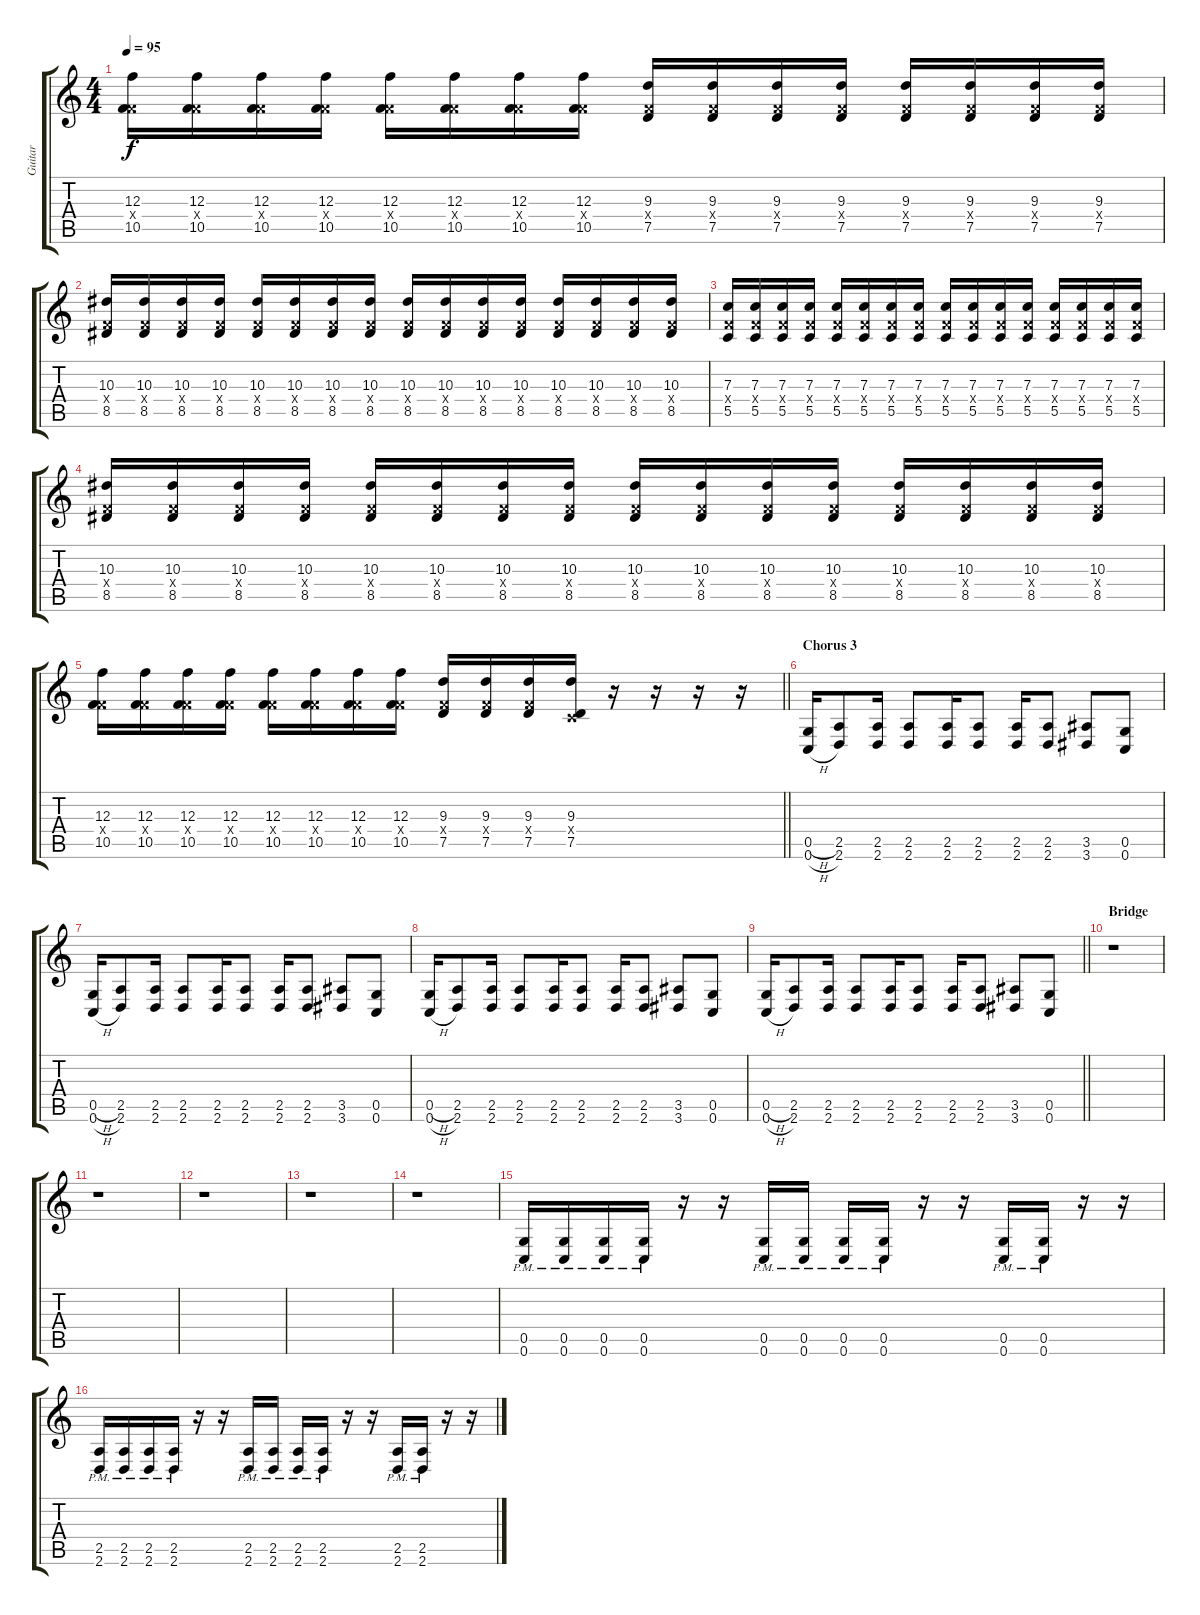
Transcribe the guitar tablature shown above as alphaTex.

\track ("Guitar" "Guitar") {instrument distortionguitar}
\staff {score tabs}
\tuning (D4 A3 F3 C3 G2 C2) {hide}
\ts (4 4)
\tempo 95
\clef g2
\ks c
(12.3 5.4{x} 10.5).16{dy f} (12.3 5.4{x} 10.5).16 (12.3 5.4{x} 10.5).16 (12.3 5.4{x} 10.5).16 (12.3 5.4{x} 10.5).16 (12.3 5.4{x} 10.5).16 (12.3 5.4{x} 10.5).16 (12.3 5.4{x} 10.5).16 (9.3 5.4{x} 7.5).16 (9.3 5.4{x} 7.5).16 (9.3 5.4{x} 7.5).16 (9.3 5.4{x} 7.5).16 (9.3 5.4{x} 7.5).16 (9.3 5.4{x} 7.5).16 (9.3 5.4{x} 7.5).16 (9.3 5.4{x} 7.5).16 |
(10.3 5.4{x} 8.5).16 (10.3 5.4{x} 8.5).16 (10.3 5.4{x} 8.5).16 (10.3 5.4{x} 8.5).16 (10.3 5.4{x} 8.5).16 (10.3 5.4{x} 8.5).16 (10.3 5.4{x} 8.5).16 (10.3 5.4{x} 8.5).16 (10.3 5.4{x} 8.5).16 (10.3 5.4{x} 8.5).16 (10.3 5.4{x} 8.5).16 (10.3 5.4{x} 8.5).16 (10.3 5.4{x} 8.5).16 (10.3 5.4{x} 8.5).16 (10.3 5.4{x} 8.5).16 (10.3 5.4{x} 8.5).16 |
(7.3 5.4{x} 5.5).16 (7.3 5.4{x} 5.5).16 (7.3 5.4{x} 5.5).16 (7.3 5.4{x} 5.5).16 (7.3 5.4{x} 5.5).16 (7.3 5.4{x} 5.5).16 (7.3 5.4{x} 5.5).16 (7.3 5.4{x} 5.5).16 (7.3 5.4{x} 5.5).16 (7.3 5.4{x} 5.5).16 (7.3 5.4{x} 5.5).16 (7.3 5.4{x} 5.5).16 (7.3 5.4{x} 5.5).16 (7.3 5.4{x} 5.5).16 (7.3 5.4{x} 5.5).16 (7.3 5.4{x} 5.5).16 |
(10.3 5.4{x} 8.5).16 (10.3 5.4{x} 8.5).16 (10.3 5.4{x} 8.5).16 (10.3 5.4{x} 8.5).16 (10.3 5.4{x} 8.5).16 (10.3 5.4{x} 8.5).16 (10.3 5.4{x} 8.5).16 (10.3 5.4{x} 8.5).16 (10.3 5.4{x} 8.5).16 (10.3 5.4{x} 8.5).16 (10.3 5.4{x} 8.5).16 (10.3 5.4{x} 8.5).16 (10.3 5.4{x} 8.5).16 (10.3 5.4{x} 8.5).16 (10.3 5.4{x} 8.5).16 (10.3 5.4{x} 8.5).16 |
\barLineRight lightlight
(12.3 5.4{x} 10.5).16 (12.3 5.4{x} 10.5).16 (12.3 5.4{x} 10.5).16 (12.3 5.4{x} 10.5).16 (12.3 5.4{x} 10.5).16 (12.3 5.4{x} 10.5).16 (12.3 5.4{x} 10.5).16 (12.3 5.4{x} 10.5).16 (9.3 5.4{x} 7.5).16 (9.3 5.4{x} 7.5).16 (9.3 5.4{x} 7.5).16 (9.3 0.4{x} 7.5).16 r.16 r.16 r.16 r.16 |
\section ("" "Chorus 3")
(0.5{h} 0.6{h}).16 (2.5 2.6).8 (2.5 2.6).16 (2.5 2.6).8 (2.5 2.6).16 (2.5 2.6).8 (2.5 2.6).16 (2.5 2.6).8 (3.5 3.6).8 (0.5 0.6).8 |
(0.5{h} 0.6{h}).16 (2.5 2.6).8 (2.5 2.6).16 (2.5 2.6).8 (2.5 2.6).16 (2.5 2.6).8 (2.5 2.6).16 (2.5 2.6).8 (3.5 3.6).8 (0.5 0.6).8 |
(0.5{h} 0.6{h}).16 (2.5 2.6).8 (2.5 2.6).16 (2.5 2.6).8 (2.5 2.6).16 (2.5 2.6).8 (2.5 2.6).16 (2.5 2.6).8 (3.5 3.6).8 (0.5 0.6).8 |
\barLineRight lightlight
(0.5{h} 0.6{h}).16 (2.5 2.6).8 (2.5 2.6).16 (2.5 2.6).8 (2.5 2.6).16 (2.5 2.6).8 (2.5 2.6).16 (2.5 2.6).8 (3.5 3.6).8 (0.5 0.6).8 |
\section ("" "Bridge")
r.1 |
r.1 |
r.1 |
r.1 |
r.1 |
(0.5{pm} 0.6{pm}).16 (0.5{pm} 0.6{pm}).16 (0.5{pm} 0.6{pm}).16 (0.5{pm} 0.6{pm}).16 r.16 r.16 (0.5{pm} 0.6{pm}).16 (0.5{pm} 0.6{pm}).16 (0.5{pm} 0.6{pm}).16 (0.5{pm} 0.6{pm}).16 r.16 r.16 (0.5{pm} 0.6{pm}).16 (0.5{pm} 0.6{pm}).16 r.16 r.16 |
(2.5{pm} 2.6{pm}).16 (2.5{pm} 2.6{pm}).16 (2.5{pm} 2.6{pm}).16 (2.5{pm} 2.6{pm}).16 r.16 r.16 (2.5{pm} 2.6{pm}).16 (2.5{pm} 2.6{pm}).16 (2.5{pm} 2.6{pm}).16 (2.5{pm} 2.6{pm}).16 r.16 r.16 (2.5{pm} 2.6{pm}).16 (2.5{pm} 2.6{pm}).16 r.16 r.16
